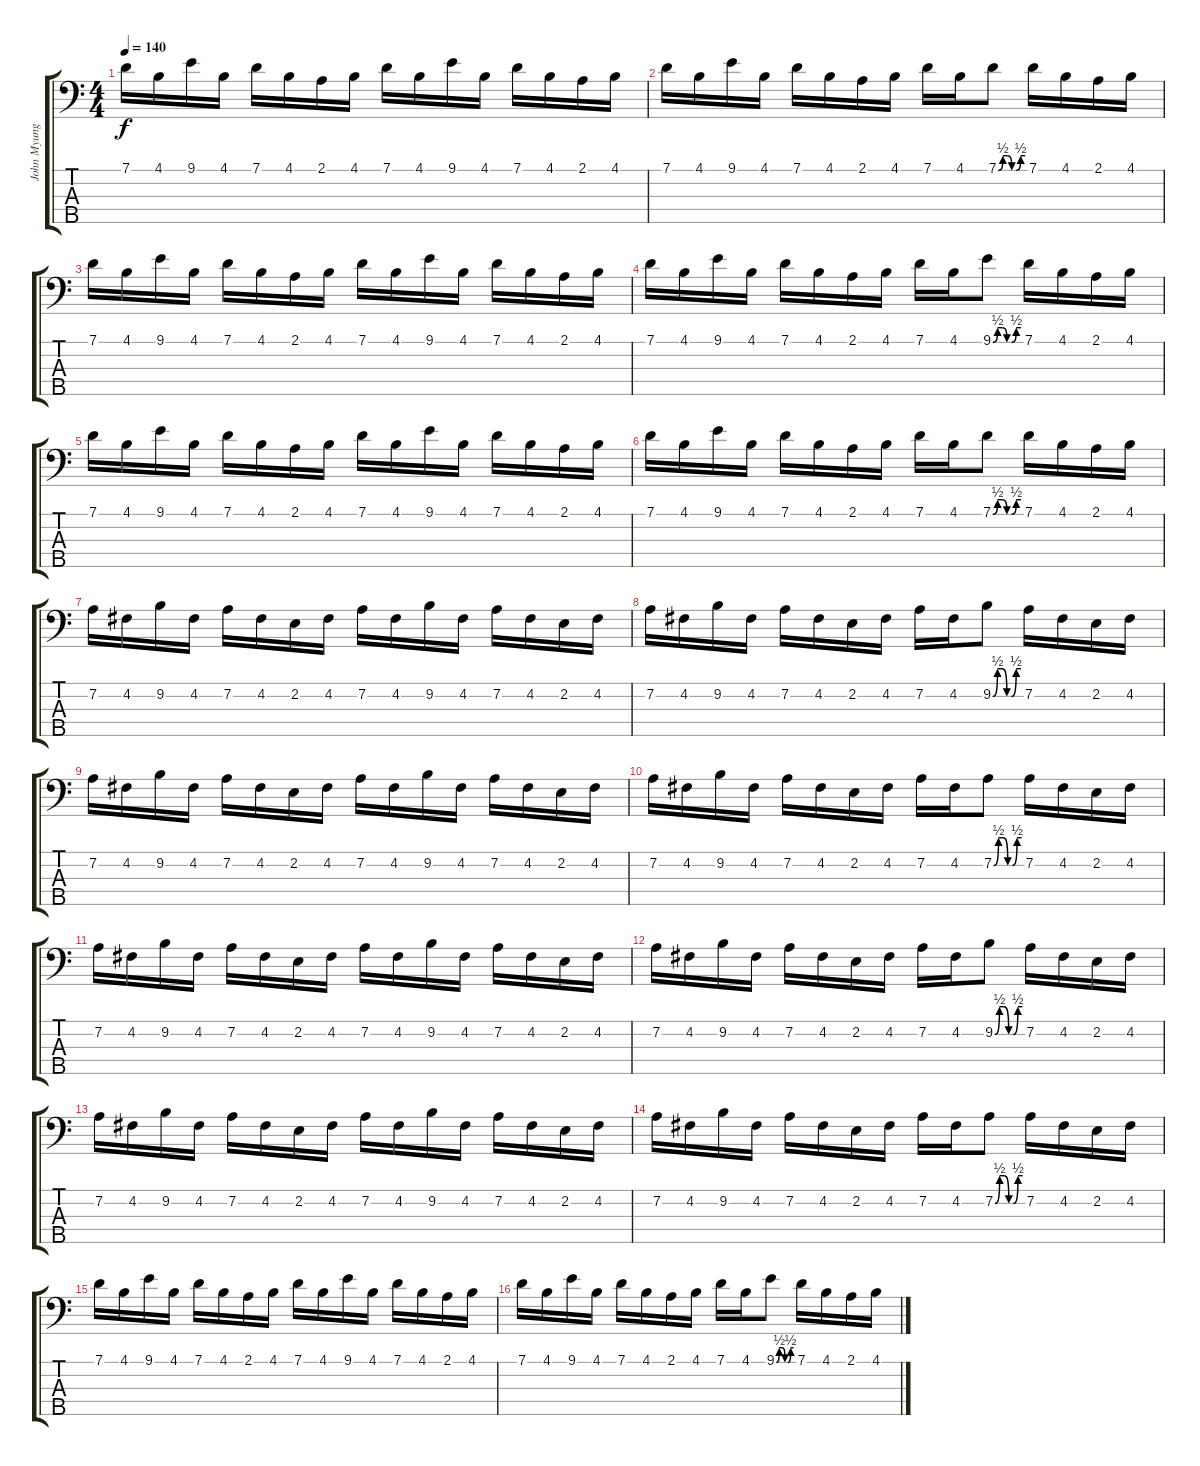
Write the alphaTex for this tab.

\track ("John Myung" "John Myung") {instrument electricbassfinger}
\staff {score tabs}
\tuning (G2 D2 A1 E1 B0) {hide}
\ts (4 4)
\tempo 140
\clef f4
\ks c
7.1.16{dy f} 4.1.16 9.1.16 4.1.16 7.1.16 4.1.16 2.1.16 4.1.16 7.1.16 4.1.16 9.1.16 4.1.16 7.1.16 4.1.16 2.1.16 4.1.16 |
7.1.16 4.1.16 9.1.16 4.1.16 7.1.16 4.1.16 2.1.16 4.1.16 7.1.16 4.1.16 7.1{be (custom 0 0 10 2 20 2 30 0 40 0 50 2 60 2)}.8 7.1.16 4.1.16 2.1.16 4.1.16 |
7.1.16 4.1.16 9.1.16 4.1.16 7.1.16 4.1.16 2.1.16 4.1.16 7.1.16 4.1.16 9.1.16 4.1.16 7.1.16 4.1.16 2.1.16 4.1.16 |
7.1.16 4.1.16 9.1.16 4.1.16 7.1.16 4.1.16 2.1.16 4.1.16 7.1.16 4.1.16 9.1{be (custom 0 0 10 2 20 2 30 0 40 0 50 2 60 2)}.8 7.1.16 4.1.16 2.1.16 4.1.16 |
7.1.16 4.1.16 9.1.16 4.1.16 7.1.16 4.1.16 2.1.16 4.1.16 7.1.16 4.1.16 9.1.16 4.1.16 7.1.16 4.1.16 2.1.16 4.1.16 |
7.1.16 4.1.16 9.1.16 4.1.16 7.1.16 4.1.16 2.1.16 4.1.16 7.1.16 4.1.16 7.1{be (custom 0 0 10 2 20 2 30 0 40 0 50 2 60 2)}.8 7.1.16 4.1.16 2.1.16 4.1.16 |
7.2.16 4.2.16 9.2.16 4.2.16 7.2.16 4.2.16 2.2.16 4.2.16 7.2.16 4.2.16 9.2.16 4.2.16 7.2.16 4.2.16 2.2.16 4.2.16 |
7.2.16 4.2.16 9.2.16 4.2.16 7.2.16 4.2.16 2.2.16 4.2.16 7.2.16 4.2.16 9.2{be (custom 0 0 10 2 20 2 30 0 40 0 50 2 60 2)}.8 7.2.16 4.2.16 2.2.16 4.2.16 |
7.2.16 4.2.16 9.2.16 4.2.16 7.2.16 4.2.16 2.2.16 4.2.16 7.2.16 4.2.16 9.2.16 4.2.16 7.2.16 4.2.16 2.2.16 4.2.16 |
7.2.16 4.2.16 9.2.16 4.2.16 7.2.16 4.2.16 2.2.16 4.2.16 7.2.16 4.2.16 7.2{be (custom 0 0 10 2 20 2 30 0 40 0 50 2 60 2)}.8 7.2.16 4.2.16 2.2.16 4.2.16 |
7.2.16 4.2.16 9.2.16 4.2.16 7.2.16 4.2.16 2.2.16 4.2.16 7.2.16 4.2.16 9.2.16 4.2.16 7.2.16 4.2.16 2.2.16 4.2.16 |
7.2.16 4.2.16 9.2.16 4.2.16 7.2.16 4.2.16 2.2.16 4.2.16 7.2.16 4.2.16 9.2{be (custom 0 0 10 2 20 2 30 0 40 0 50 2 60 2)}.8 7.2.16 4.2.16 2.2.16 4.2.16 |
7.2.16 4.2.16 9.2.16 4.2.16 7.2.16 4.2.16 2.2.16 4.2.16 7.2.16 4.2.16 9.2.16 4.2.16 7.2.16 4.2.16 2.2.16 4.2.16 |
7.2.16 4.2.16 9.2.16 4.2.16 7.2.16 4.2.16 2.2.16 4.2.16 7.2.16 4.2.16 7.2{be (custom 0 0 10 2 20 2 30 0 40 0 50 2 60 2)}.8 7.2.16 4.2.16 2.2.16 4.2.16 |
7.1.16 4.1.16 9.1.16 4.1.16 7.1.16 4.1.16 2.1.16 4.1.16 7.1.16 4.1.16 9.1.16 4.1.16 7.1.16 4.1.16 2.1.16 4.1.16 |
7.1.16 4.1.16 9.1.16 4.1.16 7.1.16 4.1.16 2.1.16 4.1.16 7.1.16 4.1.16 9.1{be (custom 0 0 10 2 20 2 30 0 40 0 50 2 60 2)}.8 7.1.16 4.1.16 2.1.16 4.1.16
